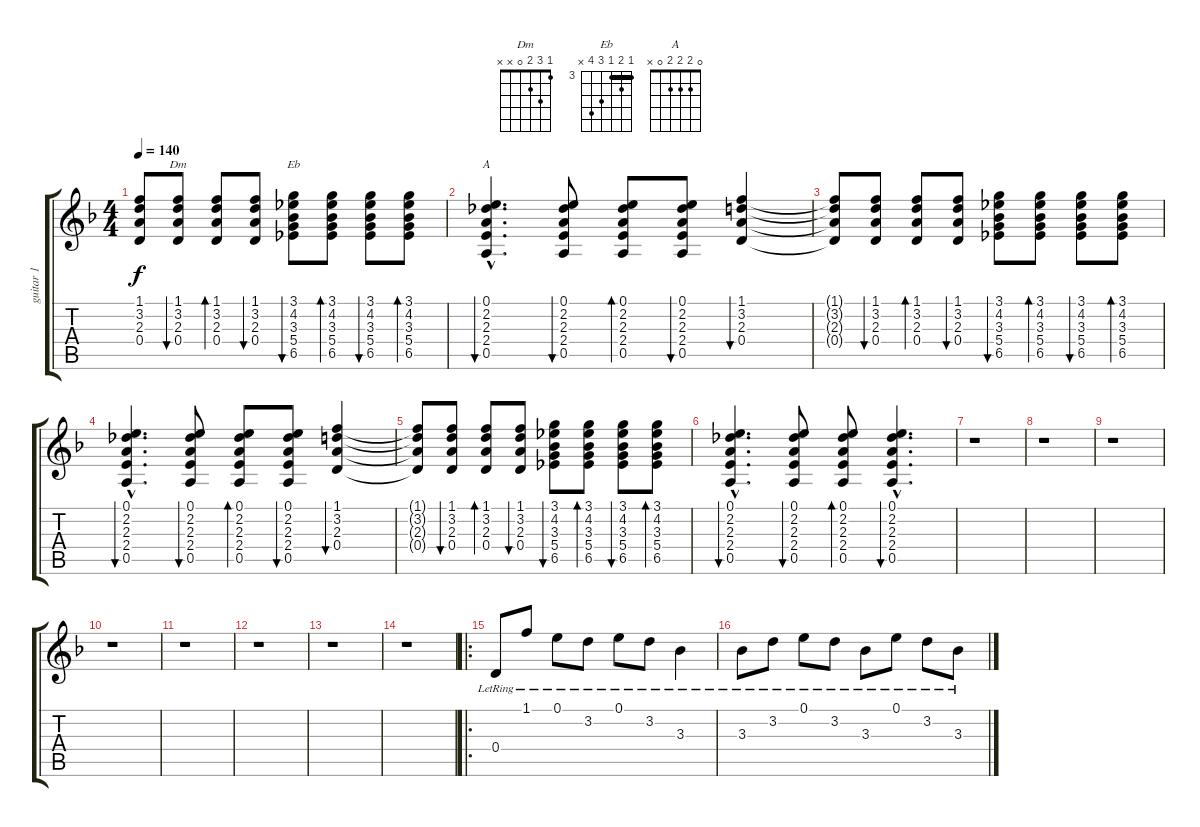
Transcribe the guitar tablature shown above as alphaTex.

\track ("guitar 1" "guitar 1") {instrument acousticguitarsteel}
\staff {score tabs}
\tuning (E4 B3 G3 D3 A2 E2) {hide}
\chord ("Dm" 1 3 2 0 x x)
\chord ("Eb" 3 4 3 5 6 x) {firstfret 3 barre 3}
\chord ("A" 0 2 2 2 0 x)
\ts (4 4)
\tempo 140
\clef g2
\ks dminor
(1.1{t} 3.2{t} 2.3{t} 0.4{t}).8{dy f} (1.1 3.2 2.3 0.4).8{bu 60 ch "Dm"} (1.1 3.2 2.3 0.4).8{bd 60} (1.1 3.2 2.3 0.4).8{bu 60} (3.1 4.2 3.3 5.4 6.5).8{bu 60 ch "Eb"} (3.1 4.2 3.3 5.4 6.5).8{bd 60} (3.1 4.2 3.3 5.4 6.5).8{bu 60} (3.1 4.2 3.3 5.4 6.5).8{bd 60} |
(0.1{hac} 2.2{hac} 2.3{hac} 2.4{hac} 0.5{hac}).4{d bu 60 ch "A"} (0.1 2.2 2.3 2.4 0.5).8{bu 60} (0.1 2.2 2.3 2.4 0.5).8{bd 60} (0.1 2.2 2.3 2.4 0.5).8{bu 60} (1.1 3.2 2.3 0.4).4{bu 60} |
(1.1{t} 3.2{t} 2.3{t} 0.4{t}).8 (1.1 3.2 2.3 0.4).8{bu 60} (1.1 3.2 2.3 0.4).8{bd 60} (1.1 3.2 2.3 0.4).8{bu 60} (3.1 4.2 3.3 5.4 6.5).8{bu 60} (3.1 4.2 3.3 5.4 6.5).8{bd 60} (3.1 4.2 3.3 5.4 6.5).8{bu 60} (3.1 4.2 3.3 5.4 6.5).8{bd 60} |
(0.1{hac} 2.2{hac} 2.3{hac} 2.4{hac} 0.5{hac}).4{d bu 60} (0.1 2.2 2.3 2.4 0.5).8{bu 60} (0.1 2.2 2.3 2.4 0.5).8{bd 60} (0.1 2.2 2.3 2.4 0.5).8{bu 60} (1.1 3.2 2.3 0.4).4{bu 60} |
(1.1{t} 3.2{t} 2.3{t} 0.4{t}).8 (1.1 3.2 2.3 0.4).8{bu 60} (1.1 3.2 2.3 0.4).8{bd 60} (1.1 3.2 2.3 0.4).8{bu 60} (3.1 4.2 3.3 5.4 6.5).8{bu 60} (3.1 4.2 3.3 5.4 6.5).8{bd 60} (3.1 4.2 3.3 5.4 6.5).8{bu 60} (3.1 4.2 3.3 5.4 6.5).8{bd 60} |
(0.1{hac} 2.2{hac} 2.3{hac} 2.4{hac} 0.5{hac}).4{d bu 60} (0.1 2.2 2.3 2.4 0.5).8{bu 60} (0.1 2.2 2.3 2.4 0.5).8{bd 60} (0.1{hac} 2.2{hac} 2.3{hac} 2.4{hac} 0.5{hac}).4{d bu 60} |
r.1 |
r.1 |
r.1 |
r.1 |
r.1 |
r.1 |
r.1 |
r.1 |
\ro
0.4{lr}.8 1.1{lr}.8 0.1{lr}.8 3.2{lr}.8 0.1{lr}.8 3.2{lr}.8 3.3{lr}.4 |
3.3{lr}.8 3.2{lr}.8 0.1{lr}.8 3.2{lr}.8 3.3{lr}.8 0.1{lr}.8 3.2{lr}.8 3.3{lr}.8
